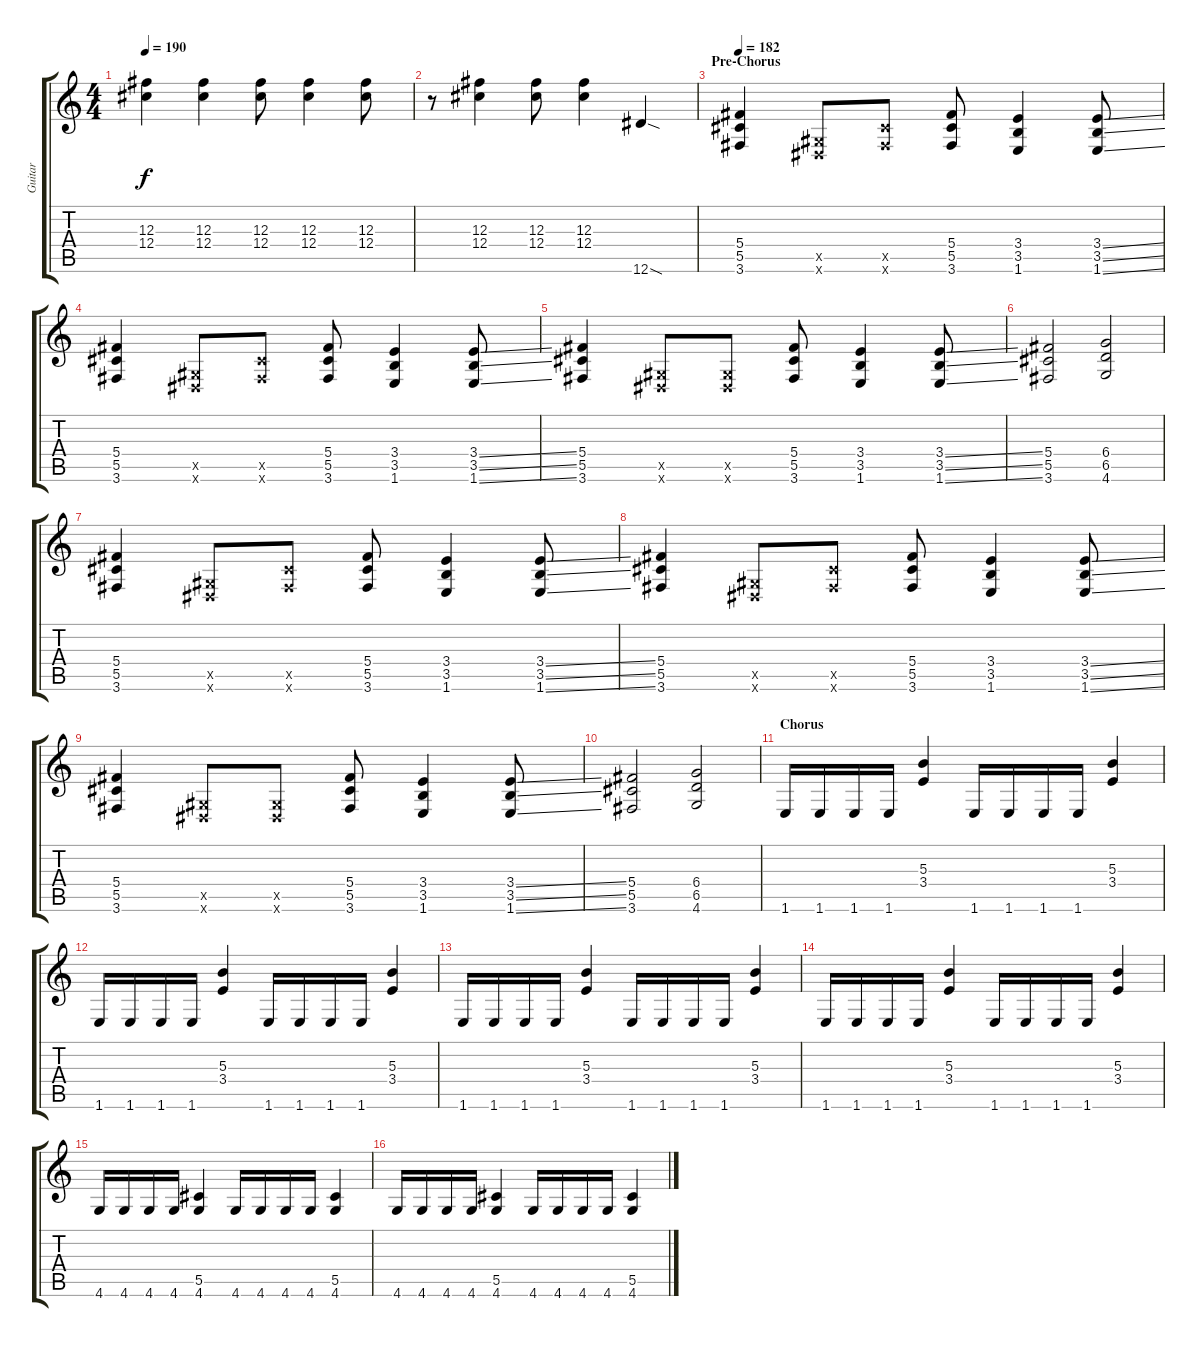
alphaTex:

\track ("Guitar" "Guitar") {instrument distortionguitar}
\staff {score tabs}
\tuning (Eb4 Bb3 Gb3 Db3 Ab2 Eb2) {hide}
\ts (4 4)
\tempo 190
\clef g2
\ks c
(12.3 12.4).4{dy f} (12.3 12.4).4 (12.3 12.4).8 (12.3 12.4).4 (12.3 12.4).8 |
r.8 (12.3 12.4).4 (12.3 12.4).8 (12.3 12.4).4 12.6{sod}.4 |
\section ("" "Pre-Chorus")
\tempo 182
(5.4 5.5 3.6).4{instrument distortionguitar} (0.5{x} 0.6{x}).8 (5.5{x} 3.6{x}).8 (5.4 5.5 3.6).8 (3.4 3.5 1.6).4 (3.4{ss} 3.5{ss} 1.6{ss}).8 |
(5.4 5.5 3.6).4 (0.5{x} 0.6{x}).8 (5.5{x} 3.6{x}).8 (5.4 5.5 3.6).8 (3.4 3.5 1.6).4 (3.4{ss} 3.5{ss} 1.6{ss}).8 |
(5.4 5.5 3.6).4 (0.5{x} 0.6{x}).8 (0.5{x} 0.6{x}).8 (5.4 5.5 3.6).8 (3.4 3.5 1.6).4 (3.4{ss} 3.5{ss} 1.6{ss}).8 |
(5.4 5.5 3.6).2 (6.4 6.5 4.6).2 |
(5.4 5.5 3.6).4 (0.5{x} 0.6{x}).8 (5.5{x} 3.6{x}).8 (5.4 5.5 3.6).8 (3.4 3.5 1.6).4 (3.4{ss} 3.5{ss} 1.6{ss}).8 |
(5.4 5.5 3.6).4 (0.5{x} 0.6{x}).8 (5.5{x} 3.6{x}).8 (5.4 5.5 3.6).8 (3.4 3.5 1.6).4 (3.4{ss} 3.5{ss} 1.6{ss}).8 |
(5.4 5.5 3.6).4 (0.5{x} 0.6{x}).8 (0.5{x} 0.6{x}).8 (5.4 5.5 3.6).8 (3.4 3.5 1.6).4 (3.4{ss} 3.5{ss} 1.6{ss}).8 |
(5.4 5.5 3.6).2 (6.4 6.5 4.6).2 |
\section ("" "Chorus")
1.6.16 1.6.16 1.6.16 1.6.16 (5.3 3.4).4 1.6.16 1.6.16 1.6.16 1.6.16 (5.3 3.4).4 |
1.6.16 1.6.16 1.6.16 1.6.16 (5.3 3.4).4 1.6.16 1.6.16 1.6.16 1.6.16 (5.3 3.4).4 |
1.6.16 1.6.16 1.6.16 1.6.16 (5.3 3.4).4 1.6.16 1.6.16 1.6.16 1.6.16 (5.3 3.4).4 |
1.6.16 1.6.16 1.6.16 1.6.16 (5.3 3.4).4 1.6.16 1.6.16 1.6.16 1.6.16 (5.3 3.4).4 |
4.6.16 4.6.16 4.6.16 4.6.16 (5.5 4.6).4 4.6.16 4.6.16 4.6.16 4.6.16 (5.5 4.6).4 |
4.6.16 4.6.16 4.6.16 4.6.16 (5.5 4.6).4 4.6.16 4.6.16 4.6.16 4.6.16 (5.5 4.6).4
